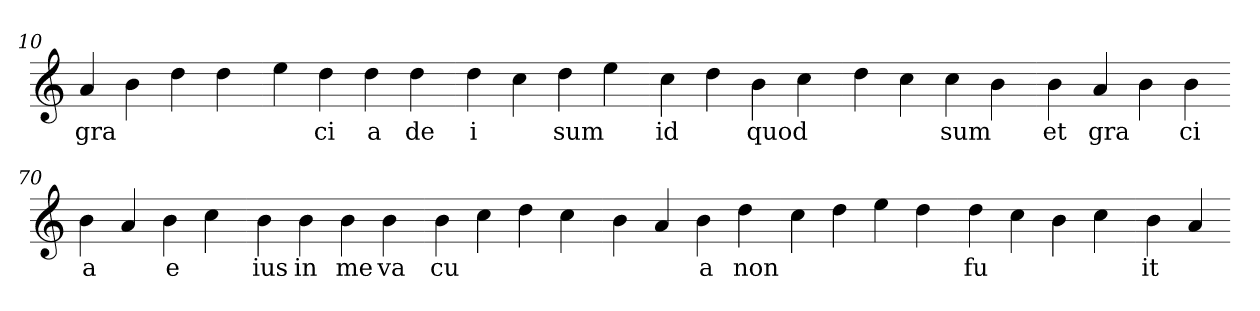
**kern	**text
*part1	*part1
*staff1	*staff1
*clefG2	*
=10.	=10.
4a	gra
4b	.
4dd	.
4dd	.
=20.-	=20.-
4ee	.
4dd	ci
4dd	a
4dd	de
=30.-	=30.-
4dd	i
4cc	.
4dd	sum
4ee	.
=40.-	=40.-
4cc	id
4dd	.
4b	quod
4cc	.
=50.-	=50.-
4dd	.
4cc	.
4cc	sum
4b	.
=60.-	=60.-
4b	et
4a	gra
4b	.
4b	ci
=70.-	=70.-
4b	a
4a	.
4b	e
4cc	.
=80.-	=80.-
4b	ius
4b	in
4b	me
4b	va
=90.-	=90.-
4b	cu
4cc	.
4dd	.
4cc	.
=100.-	=100.-
4b	.
4a	.
4b	a
4dd	non
=110.-	=110.-
4cc	.
4dd	.
4ee	.
4dd	.
=120.-	=120.-
4dd	fu
4cc	.
4b	.
4cc	.
=130.-	=130.-
4b	it
4a	.
=-	=-
*-	*-
